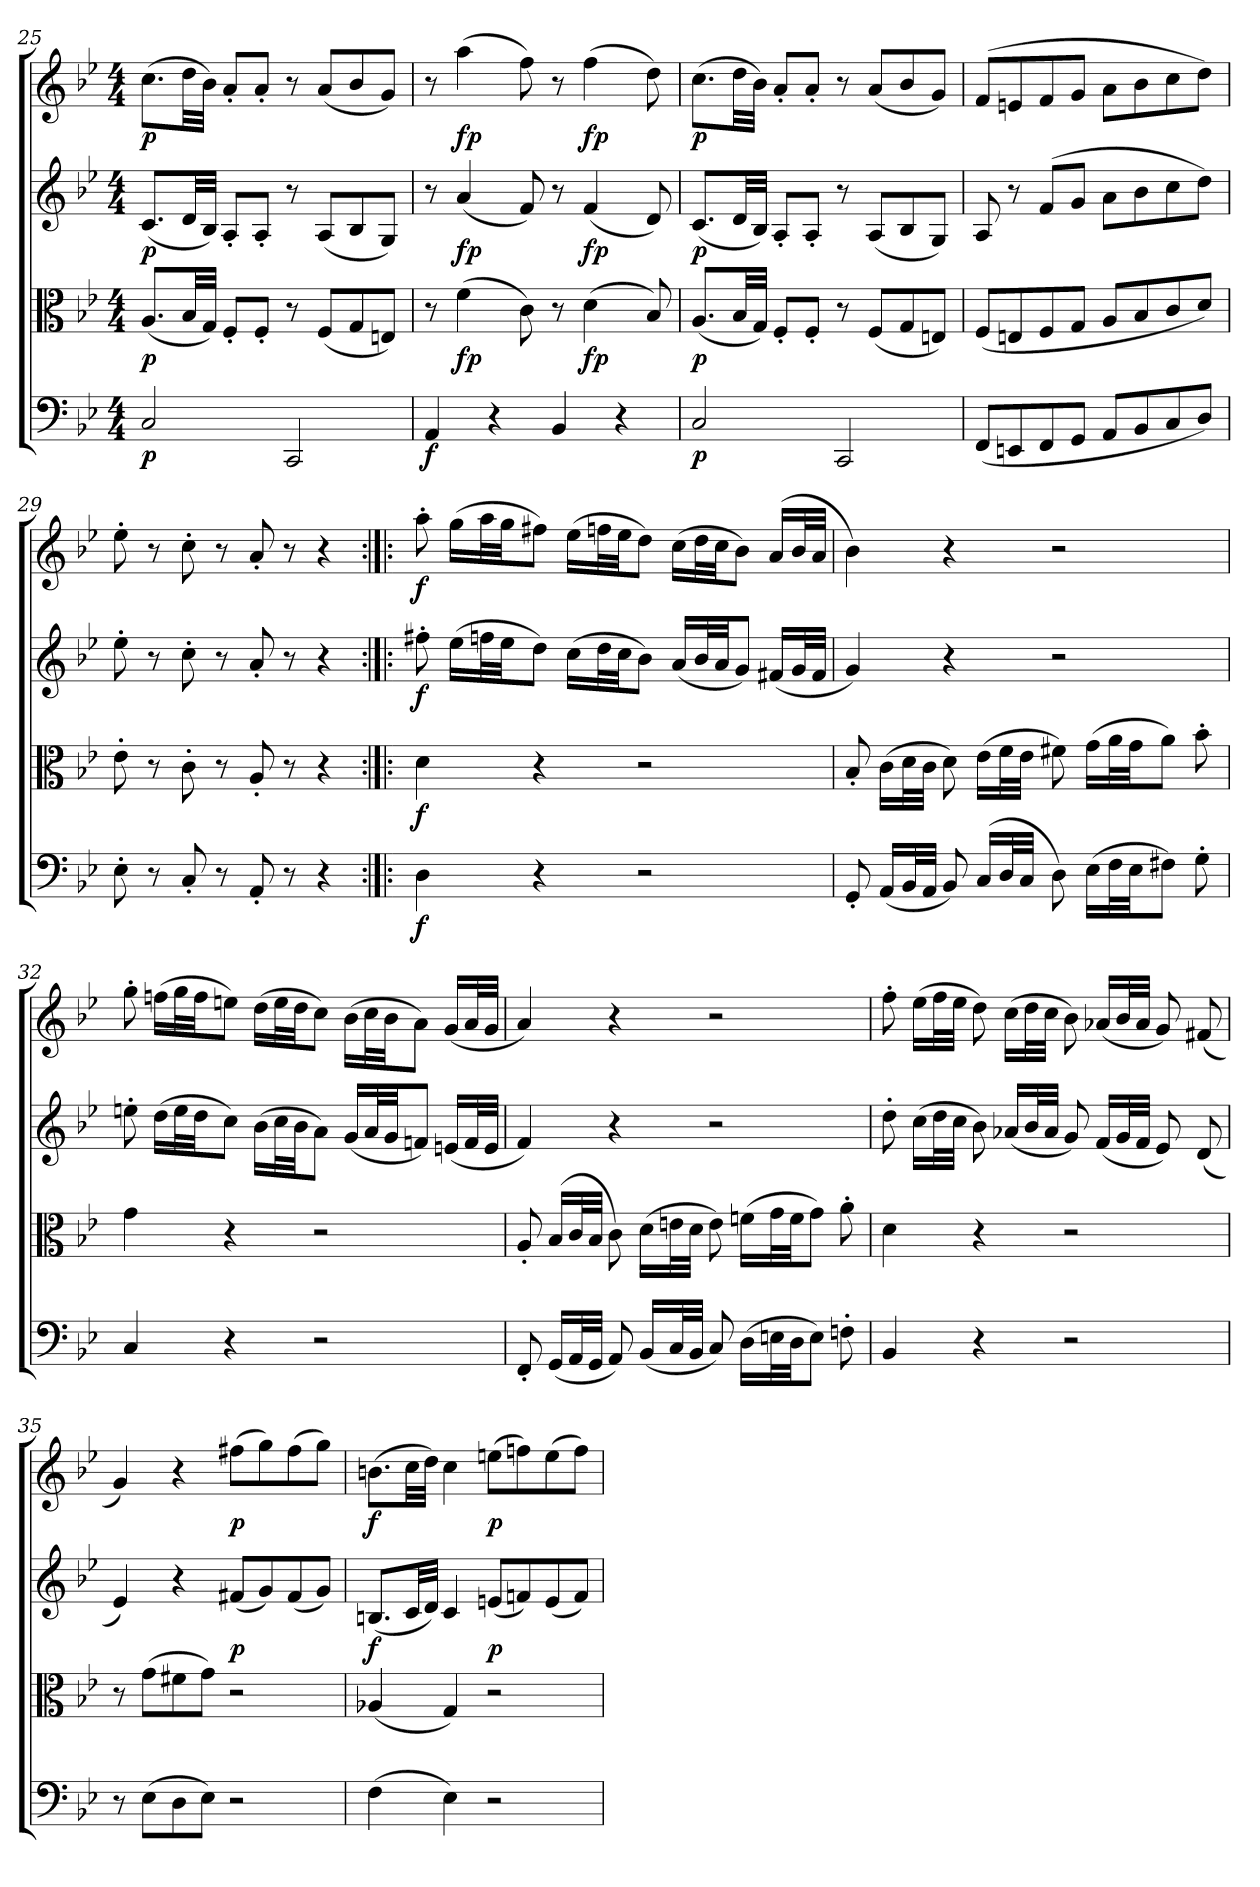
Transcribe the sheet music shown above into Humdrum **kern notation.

**kern	**dynam	**kern	**dynam	**kern	**dynam	**kern	**dynam
*part4	*part4	*part3	*part3	*part2	*part2	*part1	*part1
*staff4	*staff4	*staff3	*staff3	*staff2	*staff2	*staff1	*staff1
*clefF4	*	*clefC3	*	*clefG2	*	*clefG2	*
*k[b-e-]	*	*k[b-e-]	*	*k[b-e-]	*	*k[b-e-]	*
*B-:	*	*B-:	*	*B-:	*	*B-:	*
*M4/4	*	*M4/4	*	*M4/4	*	*M4/4	*
=25	=25	=25	=25	=25	=25	=25	=25
2C/	p	(8.A/L	p	(8.c/L	p	(8.cc\L	p
.	.	32B-/LL	.	32d/LL	.	32dd\LL	.
.	.	32G/JJJ)	.	32B-/JJJ)	.	32b-\JJJ)	.
.	.	8F'/L	.	8A'/L	.	8a'/L	.
.	.	8F'/J	.	8A'/J	.	8a'/J	.
2CC/	.	8r	.	8r	.	8r	.
.	.	(8F/L	.	(8A/L	.	(8a/L	.
.	.	8G/	.	8B-/	.	8b-/	.
.	.	8En/J)	.	8G/J)	.	8g/J)	.
=26	=26	=26	=26	=26	=26	=26	=26
4AA/	f	8r	.	8r	.	8r	.
.	.	(4f\	fp	(4a/	fp	(4aa\	fp
4r	.	.	.	.	.	.	.
.	.	8c\)	.	8f/)	.	8ff\)	.
4BB-/	.	8r	.	8r	.	8r	.
.	.	(4d\	fp	(4f/	fp	(4ff\	fp
4r	.	.	.	.	.	.	.
.	.	8B-/)	.	8d/)	.	8dd\)	.
=27	=27	=27	=27	=27	=27	=27	=27
2C/	p	(8.A/L	p	(8.c/L	p	(8.cc\L	p
.	.	32B-/LL	.	32d/LL	.	32dd\LL	.
.	.	32G/JJJ)	.	32B-/JJJ)	.	32b-\JJJ)	.
.	.	8F'/L	.	8A'/L	.	8a'/L	.
.	.	8F'/J	.	8A'/J	.	8a'/J	.
2CC/	.	8r	.	8r	.	8r	.
.	.	(8F/L	.	(8A/L	.	(8a/L	.
.	.	8G/	.	8B-/	.	8b-/	.
.	.	8En/J)	.	8G/J)	.	8g/J)	.
=28	=28	=28	=28	=28	=28	=28	=28
(8FF/L	.	(8F/L	.	8A/	.	(8f/L	.
8EEn/	.	8En/	.	8r	.	8en/	.
8FF/	.	8F/	.	(8f/L	.	8f/	.
8GG/J	.	8G/J	.	8g/J	.	8g/J	.
8AA/L	.	8A/L	.	8a\L	.	8a\L	.
8BB-/	.	8B-/	.	8b-\	.	8b-\	.
8C/	.	8c/	.	8cc\	.	8cc\	.
8D/J)	.	8d/J)	.	8dd\J)	.	8dd\J)	.
=29	=29	=29	=29	=29	=29	=29	=29
8E-'\	.	8e-'\	.	8ee-'\	.	8ee-'\	.
8r	.	8r	.	8r	.	8r	.
8C'/	.	8c'\	.	8cc'\	.	8cc'\	.
8r	.	8r	.	8r	.	8r	.
8AA'/	.	8A'/	.	8a'/	.	8a'/	.
8r	.	8r	.	8r	.	8r	.
4r	.	4r	.	4r	.	4r	.
=30:|!|:	=30:|!|:	=30:|!|:	=30:|!|:	=30:|!|:	=30:|!|:	=30:|!|:	=30:|!|:
4D\	f	4d\	f	8ff#X'\	f	8aa'\	f
.	.	.	.	(16ee-\LL	.	(16gg\LL	.
.	.	.	.	32ffn\L	.	32aa\L	.
.	.	.	.	32ee-\JJ	.	32gg\JJ	.
4r	.	4r	.	8dd\J)	.	8ff#X\J)	.
.	.	.	.	(16cc\LL	.	(16ee-\LL	.
.	.	.	.	32dd\L	.	32ffn\L	.
.	.	.	.	32cc\JJ	.	32ee-\JJ	.
2r	.	2r	.	8b-\J)	.	8dd\J)	.
.	.	.	.	(16a/LL	.	(16cc\LL	.
.	.	.	.	32b-/L	.	32dd\L	.
.	.	.	.	32a/JJ	.	32cc\JJ	.
.	.	.	.	8g/J)	.	8b-\J)	.
.	.	.	.	(16f#X/LL	.	(16a/LL	.
.	.	.	.	32g/L	.	32b-/L	.
.	.	.	.	32f#/JJJ	.	32a/JJJ	.
=31	=31	=31	=31	=31	=31	=31	=31
8GG'/	.	8B-'/	.	4g/)	.	4b-\)	.
(16AA/LL	.	(16c\LL	.	.	.	.	.
32BB-/L	.	32d\L	.	.	.	.	.
32AA/JJJ	.	32c\JJJ	.	.	.	.	.
8BB-/)	.	8d\)	.	4r	.	4r	.
(16C/LL	.	(16e-\LL	.	.	.	.	.
32D/L	.	32f\L	.	.	.	.	.
32C/JJJ	.	32e-\JJJ	.	.	.	.	.
8D\)	.	8f#X\)	.	2r	.	2r	.
(16E-\LL	.	(16g\LL	.	.	.	.	.
32F\L	.	32a\L	.	.	.	.	.
32E-\JJ	.	32g\JJ	.	.	.	.	.
8F#X\J)	.	8a\J)	.	.	.	.	.
8G'\	.	8b-'\	.	.	.	.	.
=32	=32	=32	=32	=32	=32	=32	=32
4C/	.	4g\	.	8een'\	.	8gg'\	.
.	.	.	.	(16dd\LL	.	(16ffn\LL	.
.	.	.	.	32ee\L	.	32gg\L	.
.	.	.	.	32dd\JJ	.	32ff\JJ	.
4r	.	4r	.	8cc\J)	.	8een\J)	.
.	.	.	.	(16b-\LL	.	(16dd\LL	.
.	.	.	.	32cc\L	.	32ee\L	.
.	.	.	.	32b-\JJ	.	32dd\JJ	.
2r	.	2r	.	8a\J)	.	8cc\J)	.
.	.	.	.	(16g/LL	.	(16b-\LL	.
.	.	.	.	32a/L	.	32cc\L	.
.	.	.	.	32g/JJ	.	32b-\JJ	.
.	.	.	.	8fn/J)	.	8a\J)	.
.	.	.	.	(16en/LL	.	(16g/LL	.
.	.	.	.	32f/L	.	32a/L	.
.	.	.	.	32e/JJJ	.	32g/JJJ	.
=33	=33	=33	=33	=33	=33	=33	=33
8FF'/	.	8A'/	.	4f/)	.	4a/)	.
(16GG/LL	.	(16B-/LL	.	.	.	.	.
32AA/L	.	32c/L	.	.	.	.	.
32GG/JJJ	.	32B-/JJJ	.	.	.	.	.
8AA/)	.	8c\)	.	4r	.	4r	.
(16BB-/LL	.	(16d\LL	.	.	.	.	.
32C/L	.	32en\L	.	.	.	.	.
32BB-/JJJ	.	32d\JJJ	.	.	.	.	.
8C/)	.	8e\)	.	2r	.	2r	.
(16D\LL	.	(16fn\LL	.	.	.	.	.
32En\L	.	32g\L	.	.	.	.	.
32D\JJ	.	32f\JJ	.	.	.	.	.
8E\J)	.	8g\J)	.	.	.	.	.
8Fn'\	.	8a'\	.	.	.	.	.
=34	=34	=34	=34	=34	=34	=34	=34
4BB-/	.	4d\	.	8dd'\	.	8ff'\	.
.	.	.	.	(16cc\LL	.	(16ee-\LL	.
.	.	.	.	32dd\L	.	32ff\L	.
.	.	.	.	32cc\JJJ	.	32ee-\JJJ	.
4r	.	4r	.	8b-\)	.	8dd\)	.
.	.	.	.	(16a-X/LL	.	(16cc\LL	.
.	.	.	.	32b-/L	.	32dd\L	.
.	.	.	.	32a-/JJJ	.	32cc\JJJ	.
2r	.	2r	.	8g/)	.	8b-\)	.
.	.	.	.	(16f/LL	.	(16a-X/LL	.
.	.	.	.	32g/L	.	32b-/L	.
.	.	.	.	32f/JJJ	.	32a-/JJJ	.
.	.	.	.	8e-/)	.	8g/)	.
.	.	.	.	(8d/	.	(8f#X/	.
=35	=35	=35	=35	=35	=35	=35	=35
8r	.	8r	.	4e-/)	.	4g/)	.
(8E-\L	.	(8g\L	.	.	.	.	.
8D\	.	8f#X\	.	4r	.	4r	.
8E-\J)	.	8g\J)	.	.	.	.	.
2r	.	2r	.	(8f#X/L	p	(8ff#X\L	p
.	.	.	.	8g/)	.	8gg\)	.
.	.	.	.	(8f#/	.	(8ff#\	.
.	.	.	.	8g/J)	.	8gg\J)	.
=36	=36	=36	=36	=36	=36	=36	=36
(4F\	.	(4A-X/	.	(8.Bn/L	f	(8.bn\L	f
.	.	.	.	32c/LL	.	32cc\LL	.
.	.	.	.	32d/JJJ)	.	32dd\JJJ)	.
4E-\)	.	4G/)	.	4c/	.	4cc\	.
2r	.	2r	.	(8en/L	p	(8een\L	p
.	.	.	.	8fn/)	.	8ffn\)	.
.	.	.	.	(8e/	.	(8ee\	.
.	.	.	.	8f/J)	.	8ff\J)	.
=	=	=	=	=	=	=	=
*-	*-	*-	*-	*-	*-	*-	*-
